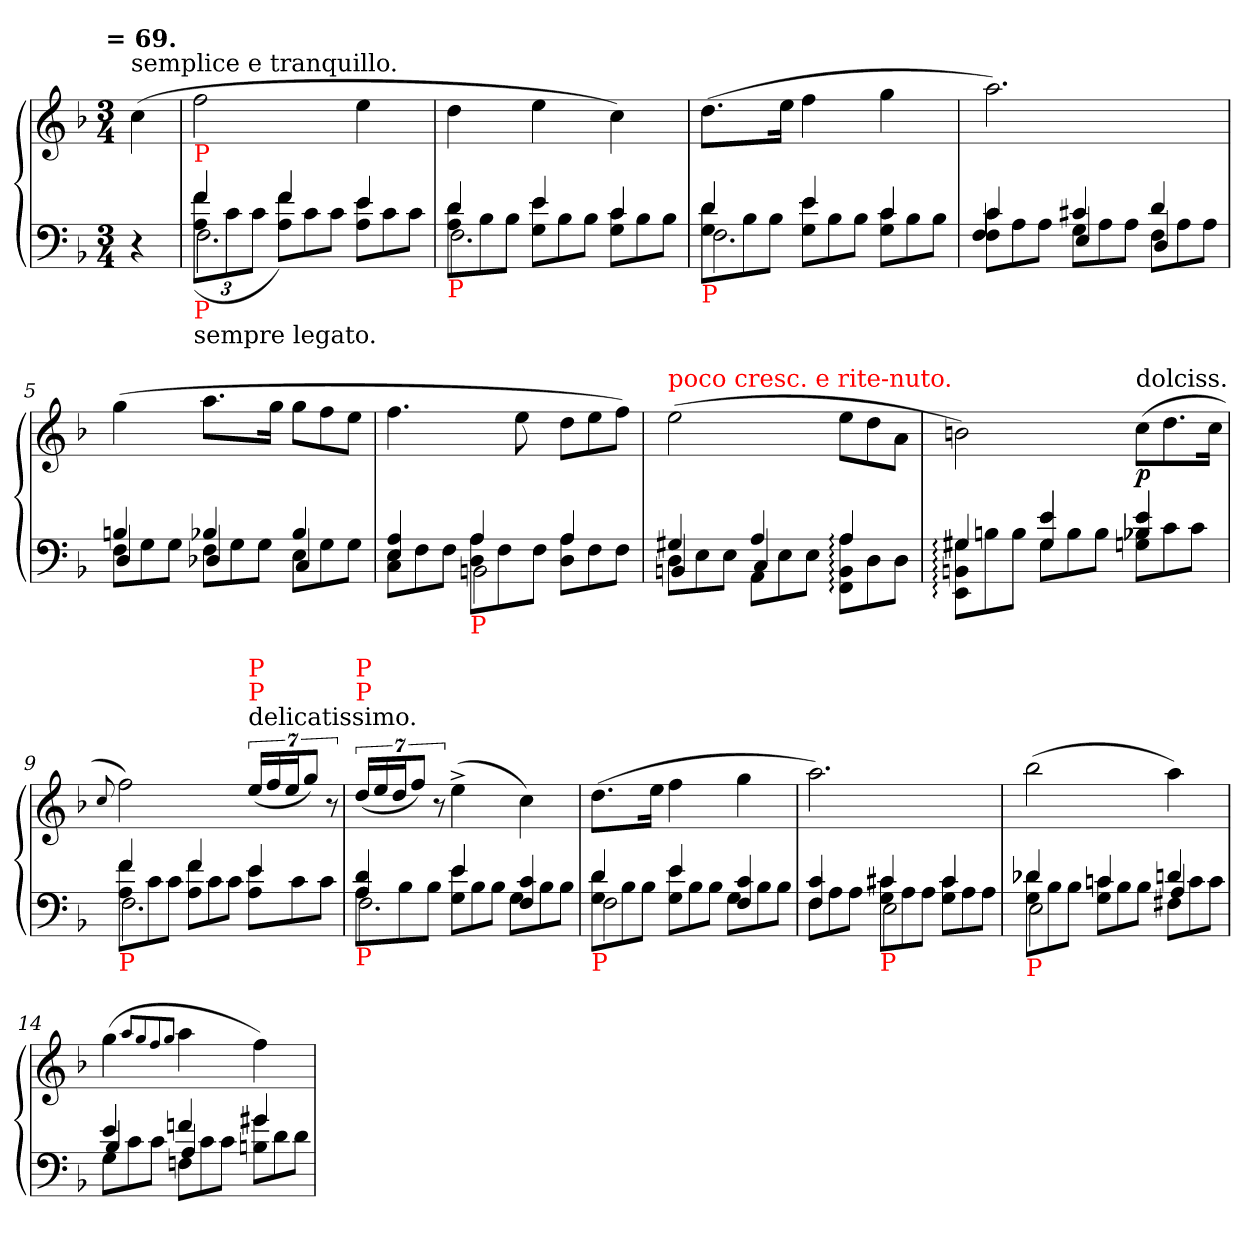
**kern	**kern	**dynam
*part1	*part1	*part1
*staff2	*staff1	*staff1/2
*clefF4	*clefG2	*
*k[b-]	*k[b-]	*
*F:	*F:	*
!!LO:TX:omd:t=&nbsp;=&nbsp;69.
*M3/4	*M3/4	*
*MM69	*MM69	*
=	=	=
!	!LO:TX:a:t=semplice e tranquillo.	!
4r	(4cc	.
=1	=1	=1
*^	*	*
*	*Xbrackettup	*	*
*	*^	*	*
!LO:TX:b:color=red:t=P	!	!	!	!
!LO:TX:b:t=sempre legato.	!	!	!	!
!LO:TX:a:color=red:t=P	!	!	!	!
4f	(>12A 12fL	2.F\	2ff	.
.	12c	.	.	.
.	12cJ	.	.	.
*	*Xtuplet	*	*	*
4f	12A 12fL)	.	.	.
.	12c	.	.	.
.	12cJ	.	.	.
4e	12A 12eL	.	4ee	.
.	12c	.	.	.
.	12cJ	.	.	.
=2	=2	=2	=2	=2
!LO:TX:b:color=red:t=P	!	!	!	!
4d	12A 12dL	2.F\	4dd	.
.	12B-	.	.	.
.	12B-J	.	.	.
4e	12G 12eL	.	4ee	.
.	12B-	.	.	.
.	12B-J	.	.	.
4c	12G 12cL	.	4cc)	.
.	12B-	.	.	.
.	12B-J	.	.	.
=3	=3	=3	=3	=3
!LO:TX:b:color=red:t=P	!	!	!	!
4d	12G 12dL	2.F\	(>8.ddL	.
.	12B-	.	.	.
.	12B-J	.	.	.
.	.	.	16eeJk	.
4e	12G 12eL	.	4ff	.
.	12B-	.	.	.
.	12B-J	.	.	.
4c	12G 12cL	.	4gg	.
.	12B-	.	.	.
.	12B-J	.	.	.
=4	=4	=4	=4	=4
4c	12c 12FL	4F/	2.aa)	.
.	12A	.	.	.
.	12AJ	.	.	.
4c#X	12GL	4E/	.	.
.	12A	.	.	.
.	12AJ	.	.	.
4d	12FL	4D/	.	.
.	12A	.	.	.
.	12AJ	.	.	.
=5	=5	=5	=5	=5
4Bn	12FL	4D/	(4gg	.
.	12G	.	.	.
.	12GJ	.	.	.
4B-X	12FL	4D-X/	8.aaL	.
.	12G	.	.	.
.	12GJ	.	.	.
.	.	.	16ggJk	.
*	*	*	*Xtuplet	*
4B-	12EL	4C/	12ggL	.
.	12G	.	12ff	.
.	12GJ	.	12eeJ	.
=6	=6	=6	=6	=6
4A	12C 12EL	4E/	4.ff	.
.	12F	.	.	.
.	12FJ	.	.	.
!LO:TX:b:color=red:t=P	!	!	!	!
4A	12D 12AL	2BBn\	.	.
.	12F	.	.	.
.	.	.	8ee	.
.	12FJ	.	.	.
4A	12D 12AL	.	12ddL	.
.	12F	.	12ee	.
.	12FJ	.	12ffJ)	.
=7	=7	=7	=7	=7
!	!	!	!LO:TX:a:color=red:t=poco cresc. e rite-nuto.	!
4G#X	12DL	4BBn/	(>2ee	.
.	12E	.	.	.
.	12EJ	.	.	.
4A	12AAL	4C/	.	.
.	12E	.	.	.
.	12EJ	.	.	.
4A	12BB: 12FF: 12A:L	4ryy	12eeL	.
.	12D	.	12dd	.
.	12DJ	.	12aJ	.
=8	=8	=8	=8	=8
4G#X	12BBn: 12EE: 12G#X:L	4ryy	2bn)	.
.	12Bn	.	.	.
.	12BJ	.	.	.
4e 4G#	12G#L	4e	.	.
.	12B	.	.	.
.	12BJ	.	.	.
!	!	!	!LO:TX:a:t=dolciss.	!
4e	12B-X 12GnL	4e 4B-X	(12ccL	p
.	12c	.	12.dd	.
.	12cJ	.	.	.
.	.	.	24ccJk	.
=9	=9	=9	=9	=9
.	.	.	8qqcc/	.
!LO:TX:b:color=red:t=P	!	!	!	!
4f	12A 12fL	2.F\	2ff)	.
.	12c	.	.	.
.	12cJ	.	.	.
4f	12A 12fL	.	.	.
.	12c	.	.	.
.	12cJ	.	.	.
*	*	*	*tuplet	*
!	!	!	!LO:TX:a:t=delicatissimo.	!
!	!	!	!LO:TX:a:color=red:t=P	!
!	!	!	!LO:TX:a:color=red:t=P	!
4e	12A 12eL	.	(<28ee/LL	.
.	.	.	28ff	.
.	.	.	28eeJ	.
.	12c	.	.	.
.	.	.	14ggJ)	.
.	12cJ	.	.	.
.	.	.	14r	.
=10	=10	=10	=10	=10
!	!	!	!LO:TX:a:color=red:t=P	!
!	!	!	!LO:TX:a:color=red:t=P	!
!LO:TX:b:color=red:t=P	!	!	!	!
4d/ 4A/	12AL	2.F\	(<28dd/LL	.
.	.	.	28ee	.
.	.	.	28ddJ	.
.	12B-	.	.	.
.	.	.	14ffJ)	.
.	12B-J	.	.	.
.	.	.	14r	.
4e	12G 12eL	.	(>4ee^	.
.	12B-	.	.	.
.	12B-J	.	.	.
4F 4c	12GL	.	4cc)	.
.	12B-	.	.	.
.	12B-J	.	.	.
=11	=11	=11	=11	=11
!LO:TX:b:color=red:t=P	!	!	!	!
4d	12G 12dL	2F\	(>8.ddL	.
.	12B-	.	.	.
.	12B-J	.	.	.
.	.	.	16eeJk	.
4e	12G 12eL	.	4ff	.
.	12B-	.	.	.
.	12B-J	.	.	.
4c/ 4F/	12GL	4ryy	4gg	.
.	12B-	.	.	.
.	12B-J	.	.	.
=12	=12	=12	=12	=12
4c	12FL	4F/	2.aa)	.
.	12A	.	.	.
.	12AJ	.	.	.
!LO:TX:b:color=red:t=P	!	!	!	!
4c#X	12G 12c#XL	2E\	.	.
.	12A	.	.	.
.	12AJ	.	.	.
4c#	12G 12c#L	.	.	.
.	12A	.	.	.
.	12AJ	.	.	.
=13	=13	=13	=13	=13
!LO:TX:b:color=red:t=P	!	!	!	!
4d-X	12G 12d-XL	2E\	(2bb-	.
.	12B-	.	.	.
.	12B-J	.	.	.
4cn	12G 12cnL	.	.	.
.	12B-	.	.	.
.	12B-J	.	.	.
4dn	12F#XL	4A/	4aa)	.
.	12c	.	.	.
.	12cJ	.	.	.
=14	=14	=14	=14	=14
4e	12GL	4B-/	(>4gg	.
.	12c	.	.	.
.	12cJ	.	.	.
.	.	.	8qaa/L	.
.	.	.	8qgg/	.
.	.	.	8qff/	.
.	.	.	8qgg/J	.
4fn	12FnL	4A/	4aa	.
.	12c	.	.	.
.	12cJ	.	.	.
4g#X	12Bn 12g#XL	4ryy	4ff)	.
.	12d	.	.	.
.	12dJ	.	.	.
*v	*v	*v	*	*
=	=	=
*-	*-	*-
